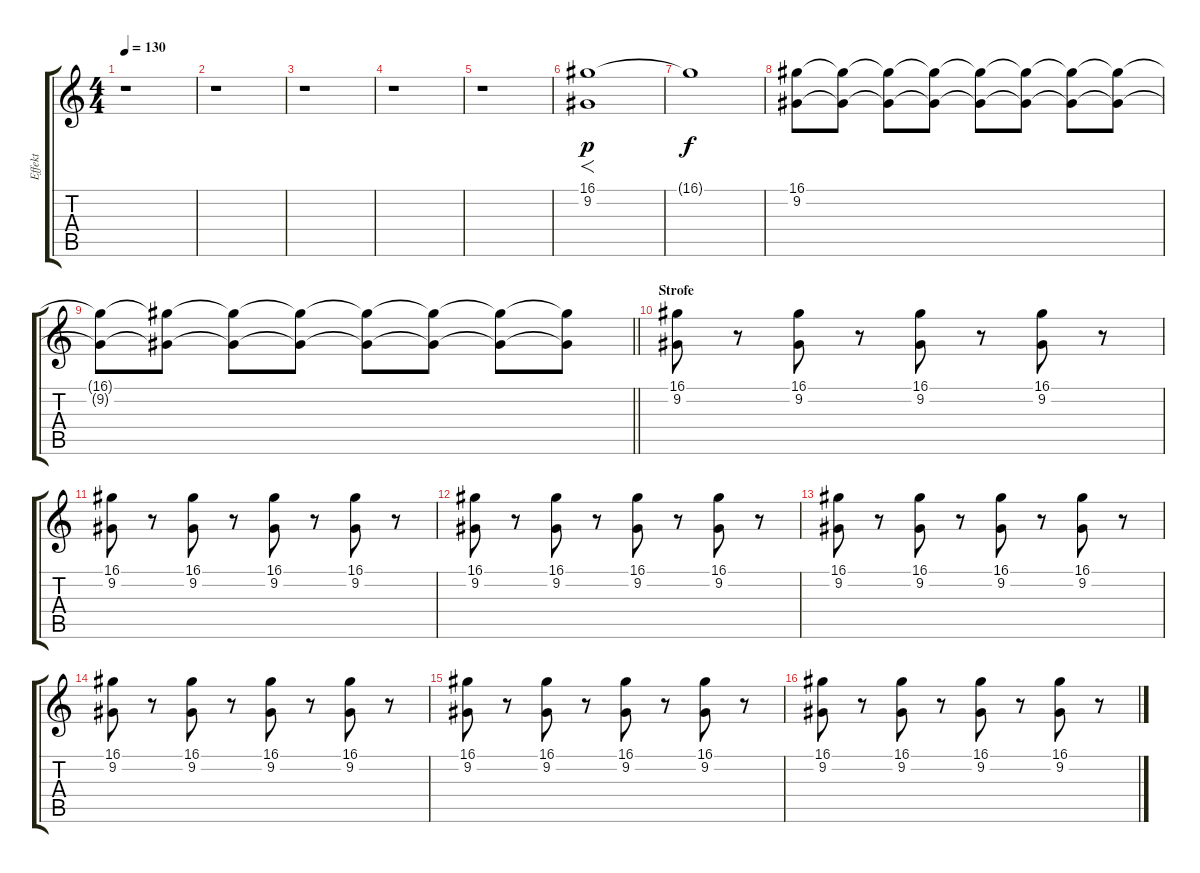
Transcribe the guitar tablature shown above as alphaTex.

\track ("Effekt" "Effekt") {instrument fx4atmosphere}
\staff {score tabs}
\tuning (E4 B3 G3 D3 A2 E2) {hide}
\ts (4 4)
\tempo 130
\clef g2
\ks c
r.1{dy p instrument fx4atmosphere} |
r.1 |
r.1 |
r.1 |
r.1 |
(16.1 9.2).1{f} |
16.1{t}.1{dy f} |
(16.1 9.2).8 (16.1{t} 9.2{t}).8{volume 3} (16.1{t} 9.2{t}).8{volume 9} (16.1{t} 9.2{t}).8{volume 3} (16.1{t} 9.2{t}).8{volume 9} (16.1{t} 9.2{t}).8{volume 3} (16.1{t} 9.2{t}).8{volume 9} (16.1{t} 9.2{t}).8{volume 3} |
\barLineRight lightlight
(16.1{t} 9.2{t}).8{volume 9} (16.1{t} 9.2{t}).8{volume 3} (16.1{t} 9.2{t}).8{volume 9} (16.1{t} 9.2{t}).8{volume 3} (16.1{t} 9.2{t}).8{volume 9} (16.1{t} 9.2{t}).8{volume 3} (16.1{t} 9.2{t}).8{volume 9} (16.1{t} 9.2{t}).8{volume 3} |
\section ("" "Strofe")
(16.1 9.2).8{volume 10} r.8 (16.1 9.2).8 r.8 (16.1 9.2).8 r.8 (16.1 9.2).8 r.8 |
(16.1 9.2).8 r.8 (16.1 9.2).8 r.8 (16.1 9.2).8 r.8 (16.1 9.2).8 r.8 |
(16.1 9.2).8 r.8 (16.1 9.2).8 r.8 (16.1 9.2).8 r.8 (16.1 9.2).8 r.8 |
(16.1 9.2).8 r.8 (16.1 9.2).8 r.8 (16.1 9.2).8 r.8 (16.1 9.2).8 r.8 |
(16.1 9.2).8 r.8 (16.1 9.2).8 r.8 (16.1 9.2).8 r.8 (16.1 9.2).8 r.8 |
(16.1 9.2).8 r.8 (16.1 9.2).8 r.8 (16.1 9.2).8 r.8 (16.1 9.2).8 r.8 |
(16.1 9.2).8 r.8 (16.1 9.2).8 r.8 (16.1 9.2).8 r.8 (16.1 9.2).8 r.8
